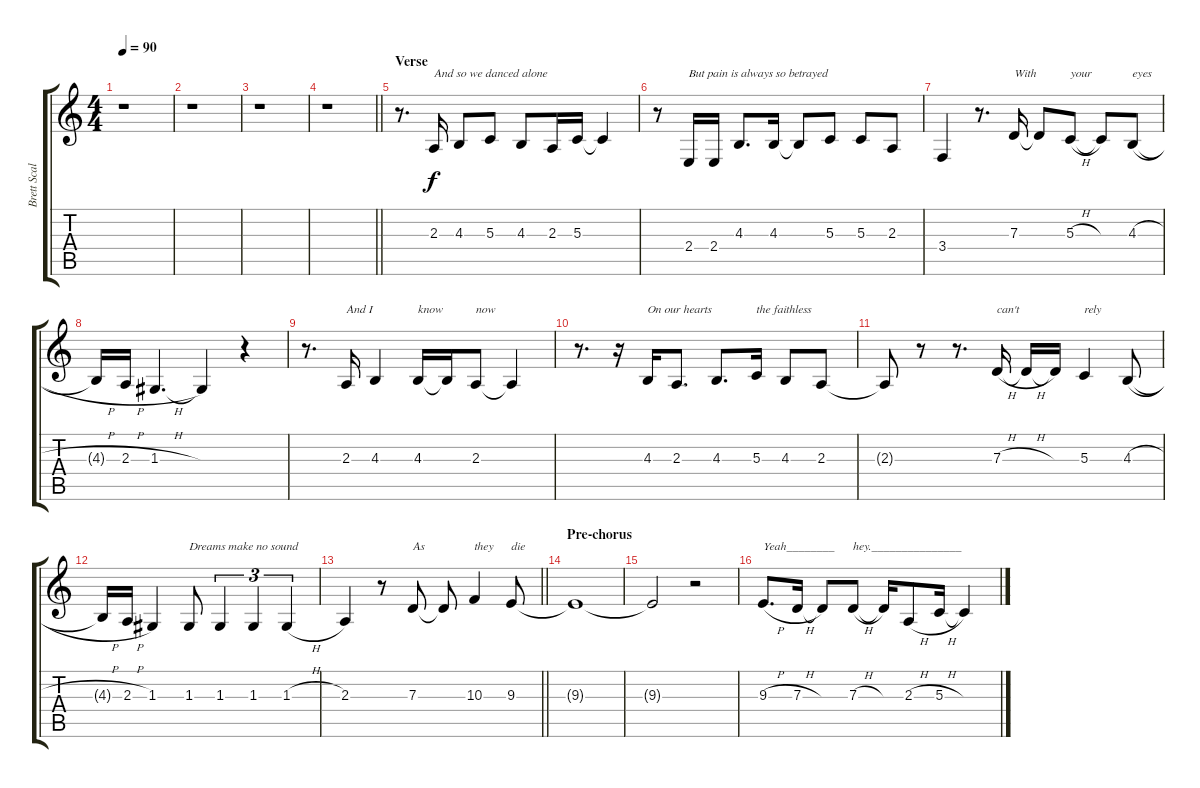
\track ("Brett Scallions (Vocals)" "Brett Scal") {instrument violin}
\staff {score tabs}
\tuning (E4 B3 G3 D3 A2 E2) {hide}
\ts (4 4)
\tempo 90
\clef g2
\ks c
r.1{dy f} |
r.1 |
r.1 |
\barLineRight lightlight
r.1 |
\section ("" "Verse")
r.8{d} 2.3.16{txt "And so we danced alone"} 4.3.8 5.3.8 4.3.8 2.3.16 5.3.16 5.3{t}.4 |
r.8 2.4.16{txt "But pain is always so betrayed"} 2.4.16 4.3.8{d} 4.3.16 4.3{t}.8 5.3.8 5.3.8 2.3.8 |
3.4.4 r.8{d} 7.3.16{txt "With"} 7.3{t}.8 5.3{h}.8{txt "your"} 5.3{t}.8 4.3{h}.8{txt "eyes"} |
4.3{h t}.16 2.3{h}.16 1.3{h}.4{d} 1.3{t}.4 r.4 |
r.8{d} 2.3.16{txt "And I"} 4.3.4 4.3.16{txt "know"} 4.3{t}.16 2.3.8{txt "now"} 2.3{t}.4 |
r.8{d} r.16 4.3.16{txt "On our hearts"} 2.3.8{d} 4.3.8{d} 5.3.16{txt "the faithless"} 4.3.8 2.3.8 |
2.3{t}.8 r.8 r.8{d} 7.3{h}.16{txt "can't"} 7.3{h t}.16 7.3{t}.16 5.3.4{txt "rely"} 4.3{h}.8 |
4.3{h t}.16 2.3{h}.16 1.3.4 1.3.8{txt "Dreams make no sound"} 1.3.4{tu (3 2)} 1.3.4{tu (3 2)} 1.3{h}.4{tu (3 2)} |
\barLineRight lightlight
2.3.4 r.8 7.3.8{txt "As"} 7.3{t}.8 10.3.4{txt "they"} 9.3.8{txt "die"} |
\section ("" "Pre-chorus")
9.3{t}.1 |
9.3{t}.2 r.2 |
9.3{h}.8{d txt "Yeah________"} 7.3{h}.16 7.3{t}.8 7.3{h}.8{txt "hey._______________"} 7.3{t}.16 2.3{h}.8 5.3{h}.16 5.3{t}.4
